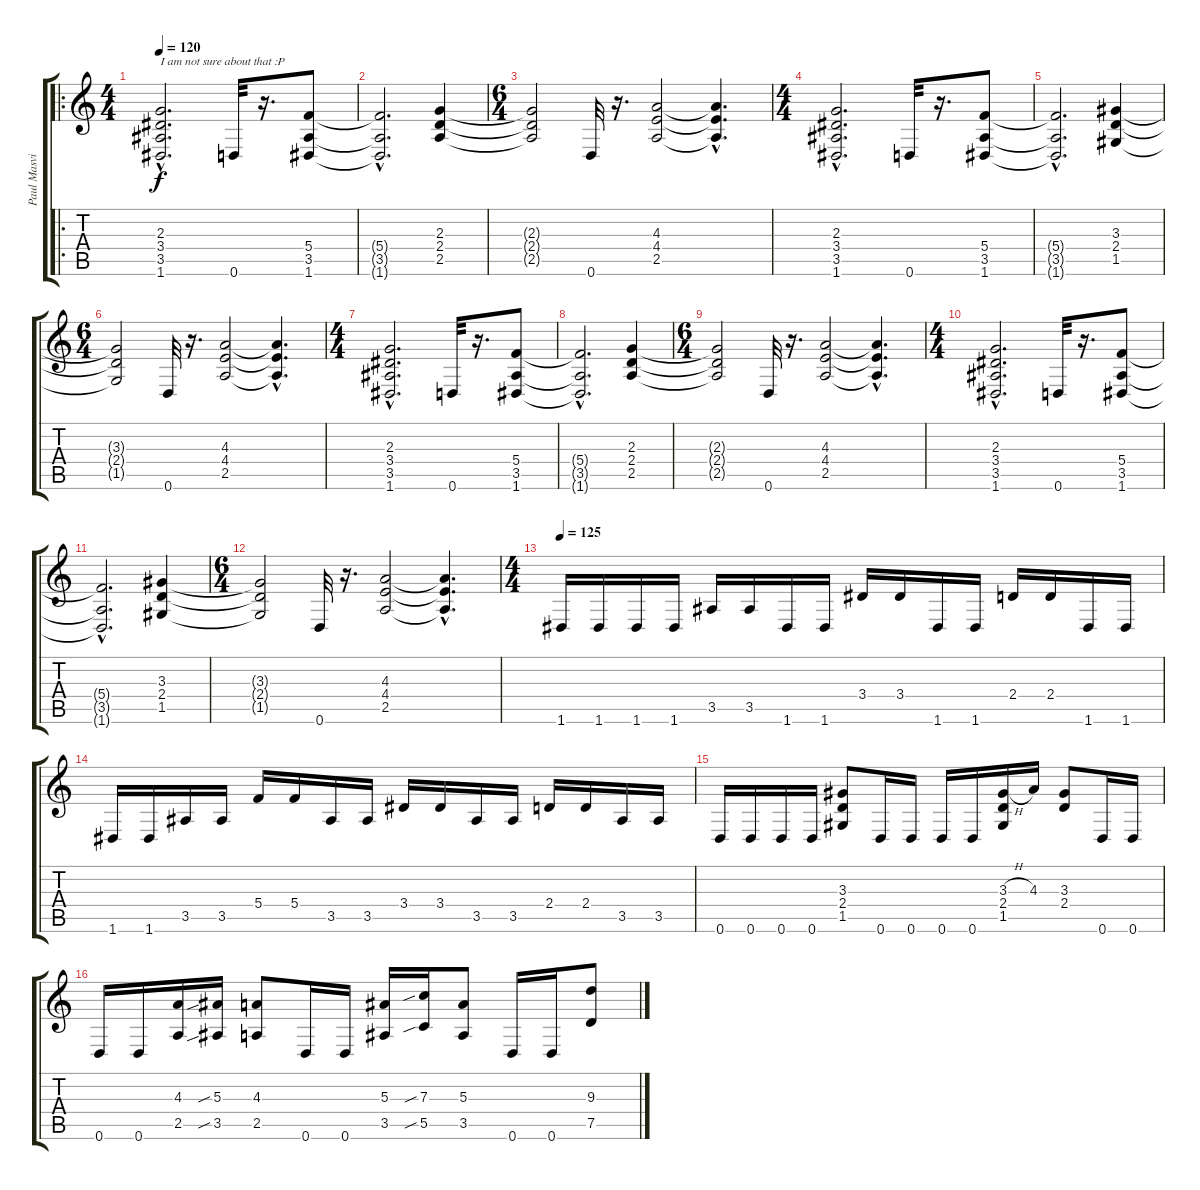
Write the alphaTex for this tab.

\track ("Paul Masvidal" "Paul Masvi") {instrument distortionguitar}
\staff {score tabs}
\tuning (D4 A3 F3 C3 G2 D2) {hide}
\ro
\ts (4 4)
\tempo 120
\clef g2
\ks c
(2.3{hac} 3.4{hac} 3.5{hac} 1.6{hac}).2{d txt "I am not sure about that :P" dy f instrument distortionguitar} 0.6.32 r.16{d} (5.4 3.5 1.6).8 |
(5.4{hac t} 3.5{hac t} 1.6{hac t}).2{d} (2.3 2.4 2.5).4 |
\ts (6 4)
(2.3{t} 2.4{t} 2.5{t}).2 0.6.32 r.16{d} (4.3 4.4 2.5).2 (4.3{hac t} 4.4{hac t} 2.5{hac t}).4{d} |
\ts (4 4)
(2.3{hac} 3.4{hac} 3.5{hac} 1.6{hac}).2{d} 0.6.32 r.16{d} (5.4 3.5 1.6).8 |
(5.4{hac t} 3.5{hac t} 1.6{hac t}).2{d} (3.3 2.4 1.5).4 |
\ts (6 4)
(3.3{t} 2.4{t} 1.5{t}).2 0.6.32 r.16{d} (4.3 4.4 2.5).2 (4.3{hac t} 4.4{hac t} 2.5{hac t}).4{d} |
\ts (4 4)
(2.3{hac} 3.4{hac} 3.5{hac} 1.6{hac}).2{d} 0.6.32 r.16{d} (5.4 3.5 1.6).8 |
(5.4{hac t} 3.5{hac t} 1.6{hac t}).2{d} (2.3 2.4 2.5).4 |
\ts (6 4)
(2.3{t} 2.4{t} 2.5{t}).2 0.6.32 r.16{d} (4.3 4.4 2.5).2 (4.3{hac t} 4.4{hac t} 2.5{hac t}).4{d} |
\ts (4 4)
(2.3{hac} 3.4{hac} 3.5{hac} 1.6{hac}).2{d} 0.6.32 r.16{d} (5.4 3.5 1.6).8 |
(5.4{hac t} 3.5{hac t} 1.6{hac t}).2{d} (3.3 2.4 1.5).4 |
\ts (6 4)
(3.3{t} 2.4{t} 1.5{t}).2 0.6.32 r.16{d} (4.3 4.4 2.5).2 (4.3{hac t} 4.4{hac t} 2.5{hac t}).4{d} |
\ts (4 4)
\tempo 125
1.6.16 1.6.16 1.6.16 1.6.16 3.5.16 3.5.16 1.6.16 1.6.16 3.4.16 3.4.16 1.6.16 1.6.16 2.4.16 2.4.16 1.6.16 1.6.16 |
1.6.16 1.6.16 3.5.16 3.5.16 5.4.16 5.4.16 3.5.16 3.5.16 3.4.16 3.4.16 3.5.16 3.5.16 2.4.16 2.4.16 3.5.16 3.5.16 |
0.6.16 0.6.16 0.6.16 0.6.16 (3.3 2.4 1.5).8 0.6.16 0.6.16 0.6.16 0.6.16 (3.3{h} 2.4 1.5).16 4.3.16 (3.3 2.4).8 0.6.16 0.6.16 |
0.6.16 0.6.16 (4.3 2.5).16 (5.3{sib} 3.5{sib}).16 (4.3 2.5).8 0.6.16 0.6.16 (5.3 3.5).16 (7.3{sib} 5.5{sib}).16 (5.3 3.5).8 0.6.16 0.6.16 (9.3 7.5).8
